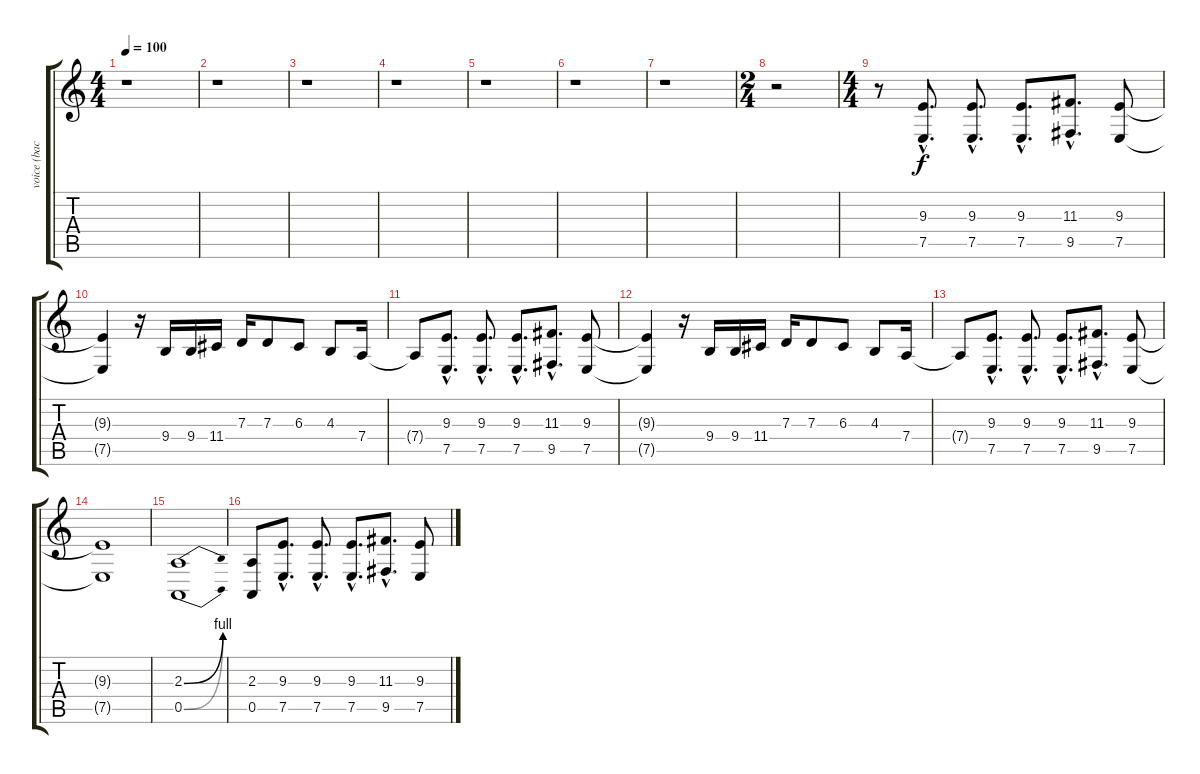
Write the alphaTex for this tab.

\track ("voice (background)" "voice (bac") {instrument tuba}
\staff {score tabs}
\tuning (E4 B3 G3 D3 A2 E2) {hide}
\ts (4 4)
\tempo 100
\clef g2
\ks c
r.1{dy f} |
r.1 |
r.1 |
r.1 |
r.1 |
r.1 |
r.1 |
\ts (2 4)
r.2 |
\ts (4 4)
r.8 (9.3{hac} 7.5{hac}).8{d} (9.3{hac} 7.5{hac}).8{d} (9.3{hac} 7.5{hac}).8{d} (11.3{hac} 9.5{hac}).8{d} (9.3 7.5).8 |
(9.3{t} 7.5{t}).4 r.16 9.4.16 9.4.16 11.4.16 7.3.16 7.3.8 6.3.8 4.3.8 7.4.16 |
7.4{t}.8 (9.3{hac} 7.5{hac}).8{d} (9.3{hac} 7.5{hac}).8{d} (9.3{hac} 7.5{hac}).8{d} (11.3{hac} 9.5{hac}).8{d} (9.3 7.5).8 |
(9.3{t} 7.5{t}).4 r.16 9.4.16 9.4.16 11.4.16 7.3.16 7.3.8 6.3.8 4.3.8 7.4.16 |
7.4{t}.8 (9.3{hac} 7.5{hac}).8{d} (9.3{hac} 7.5{hac}).8{d} (9.3{hac} 7.5{hac}).8{d} (11.3{hac} 9.5{hac}).8{d} (9.3 7.5).8 |
(9.3{t} 7.5{t}).1 |
(2.3{be (bend 0 0 60 4)} 0.5{be (bend 0 0 60 4)}).1 |
(2.3 0.5).8 (9.3{hac} 7.5{hac}).8{d} (9.3{hac} 7.5{hac}).8{d} (9.3{hac} 7.5{hac}).8{d} (11.3{hac} 9.5{hac}).8{d} (9.3 7.5).8
